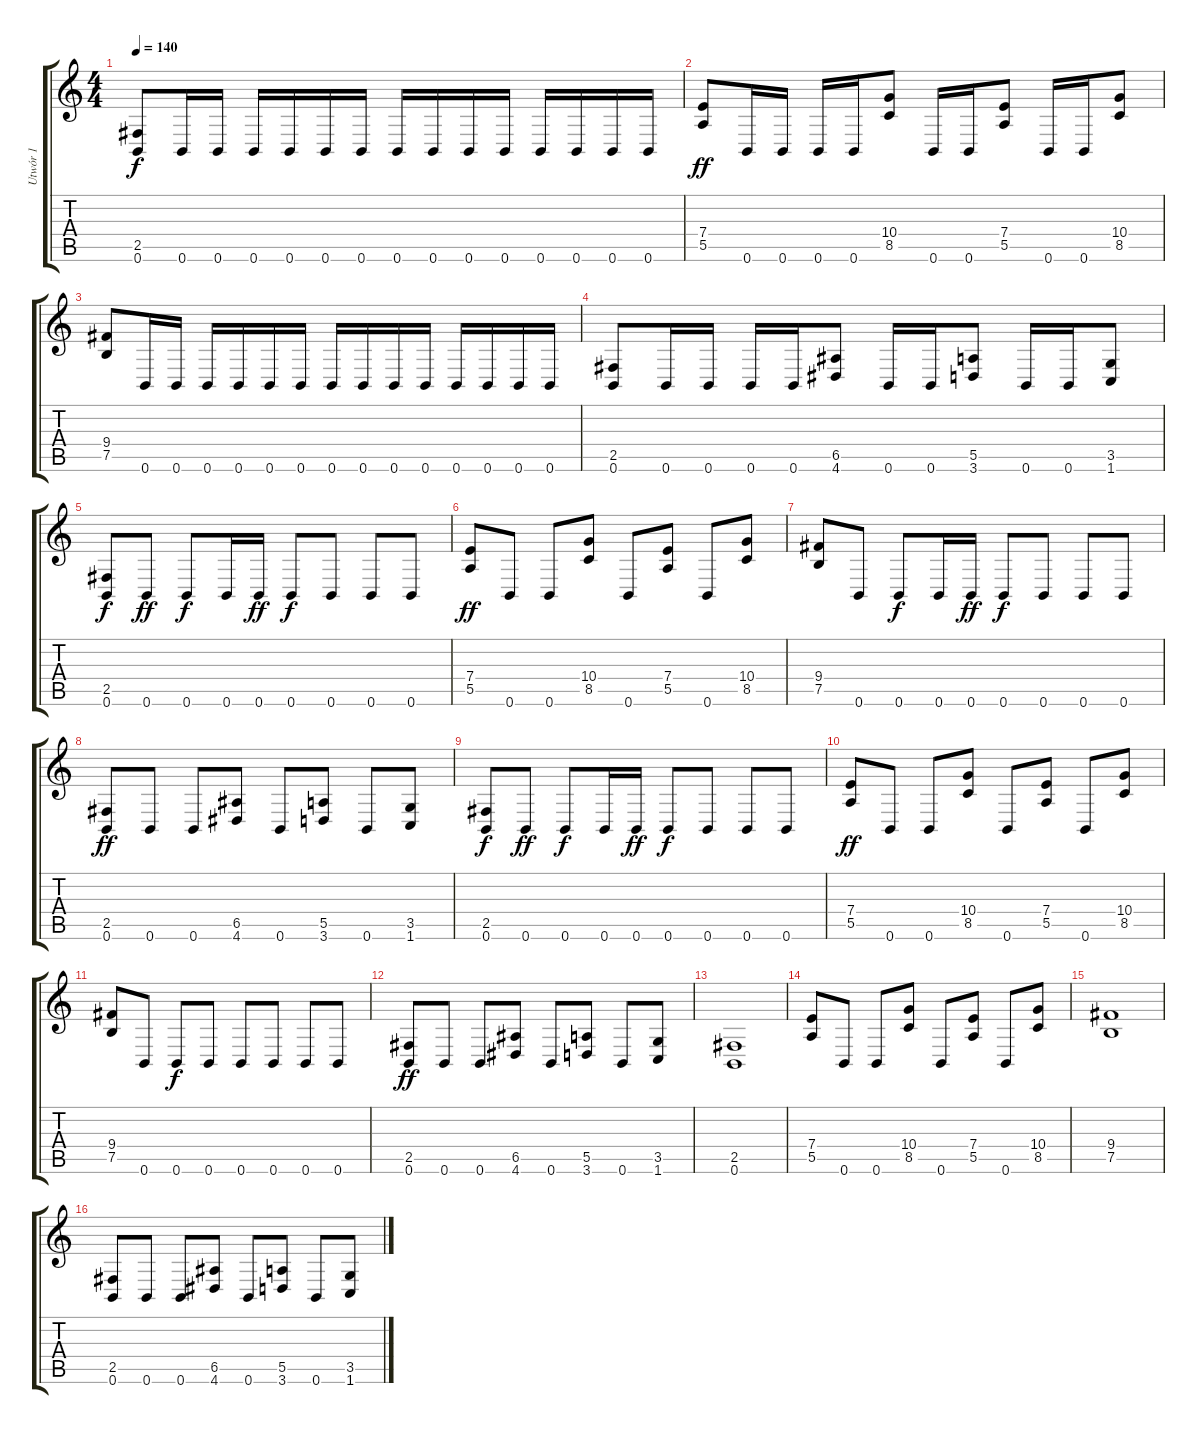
\track ("Utwór 1" "Utwór 1") {instrument distortionguitar}
\staff {score tabs}
\tuning (B3 Gb3 D3 A2 E2 B1) {hide}
\ts (4 4)
\tempo 140
\clef g2
\ks c
(2.5 0.6).8{dy f} 0.6.16 0.6.16 0.6.16 0.6.16 0.6.16 0.6.16 0.6.16 0.6.16 0.6.16 0.6.16 0.6.16 0.6.16 0.6.16 0.6.16 |
(7.4 5.5).8{dy ff} 0.6.16 0.6.16 0.6.16 0.6.16 (10.4 8.5).8 0.6.16 0.6.16 (7.4 5.5).8 0.6.16 0.6.16 (10.4 8.5).8 |
(9.4 7.5).8 0.6.16 0.6.16 0.6.16 0.6.16 0.6.16 0.6.16 0.6.16 0.6.16 0.6.16 0.6.16 0.6.16 0.6.16 0.6.16 0.6.16 |
(2.5 0.6).8 0.6.16 0.6.16 0.6.16 0.6.16 (6.5 4.6).8 0.6.16 0.6.16 (5.5 3.6).8 0.6.16 0.6.16 (3.5 1.6).8 |
(2.5 0.6).8{dy f} 0.6.8{dy ff} 0.6.8{dy f} 0.6.16 0.6.16{dy ff} 0.6.8{dy f} 0.6.8 0.6.8 0.6.8 |
(7.4 5.5).8{dy ff} 0.6.8 0.6.8 (10.4 8.5).8 0.6.8 (7.4 5.5).8 0.6.8 (10.4 8.5).8 |
(9.4 7.5).8 0.6.8 0.6.8{dy f} 0.6.16 0.6.16{dy ff} 0.6.8{dy f} 0.6.8 0.6.8 0.6.8 |
(2.5 0.6).8{dy ff} 0.6.8 0.6.8 (6.5 4.6).8 0.6.8 (5.5 3.6).8 0.6.8 (3.5 1.6).8 |
(2.5 0.6).8{dy f} 0.6.8{dy ff} 0.6.8{dy f} 0.6.16 0.6.16{dy ff} 0.6.8{dy f} 0.6.8 0.6.8 0.6.8 |
(7.4 5.5).8{dy ff} 0.6.8 0.6.8 (10.4 8.5).8 0.6.8 (7.4 5.5).8 0.6.8 (10.4 8.5).8 |
(9.4 7.5).8 0.6.8 0.6.8{dy f} 0.6.8 0.6.8 0.6.8 0.6.8 0.6.8 |
(2.5 0.6).8{dy ff} 0.6.8 0.6.8 (6.5 4.6).8 0.6.8 (5.5 3.6).8 0.6.8 (3.5 1.6).8 |
(2.5 0.6).1 |
(7.4 5.5).8 0.6.8 0.6.8 (10.4 8.5).8 0.6.8 (7.4 5.5).8 0.6.8 (10.4 8.5).8 |
(9.4 7.5).1 |
(2.5 0.6).8 0.6.8 0.6.8 (6.5 4.6).8 0.6.8 (5.5 3.6).8 0.6.8 (3.5 1.6).8
